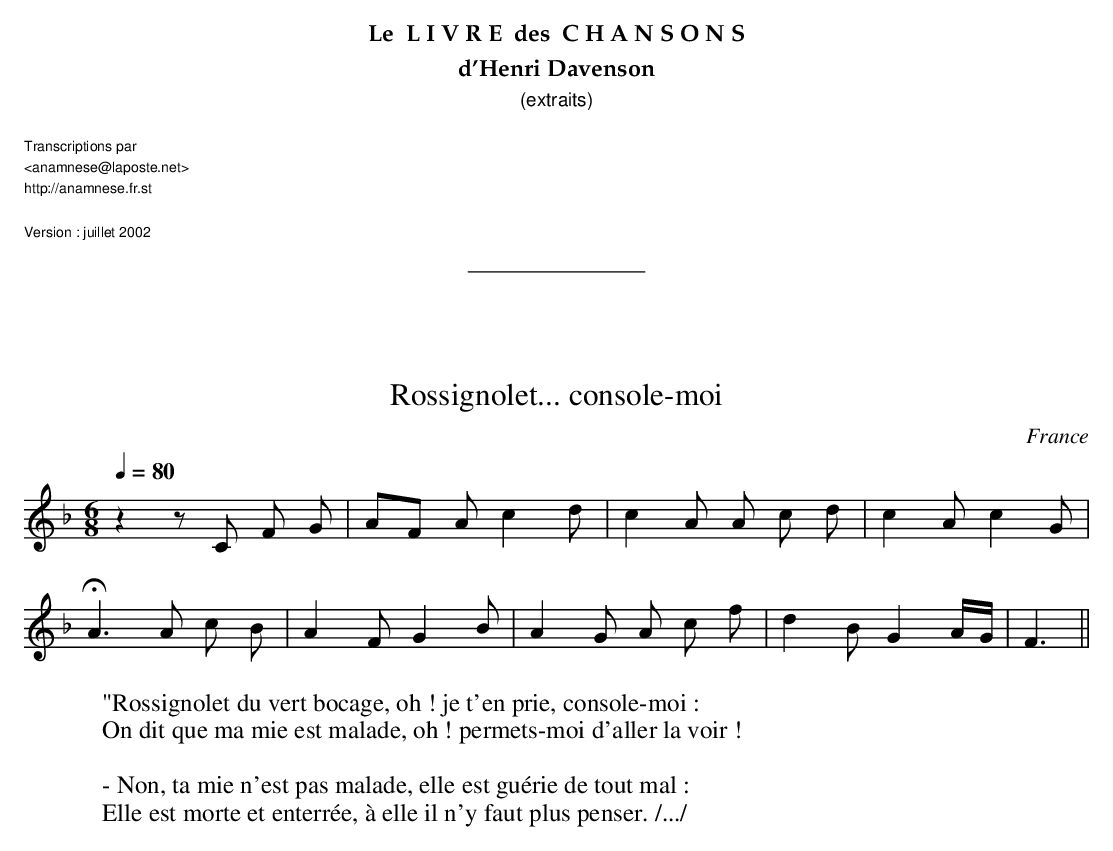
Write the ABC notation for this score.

X:1
T:Rossignolet... console-moi
O:France
M:6/8
L:1/8
Q:1/4=80
K:F
z2 z C F G | A-F A c2 d | c2 A A c d | c2 A c2 G |!
HA3 A c B | A2 F G2 B | A2 G A c f | d2 B G2 A/-G/ | F3 ||
W:"Rossignolet du vert bocage, oh ! je t'en prie, console-moi :
W:On dit que ma mie est malade, oh ! permets-moi d'aller la voir !
W:
W:- Non, ta mie n'est pas malade, elle est guérie de tout mal :
W:Elle est morte et enterrée, à elle il n'y faut plus penser. /.../
